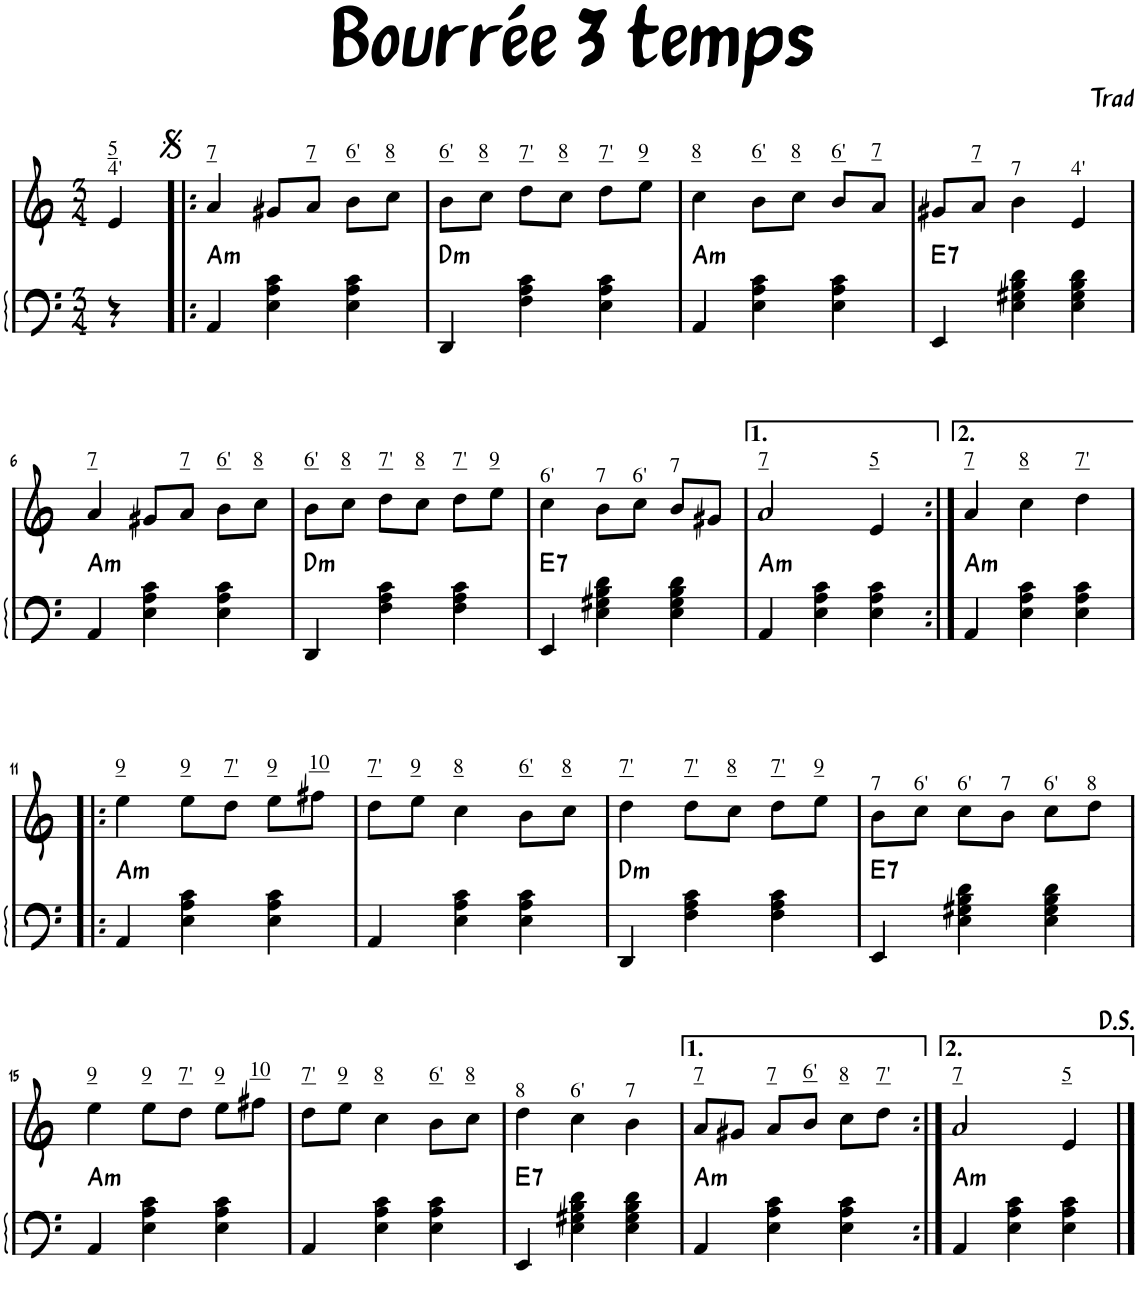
**kern	**harte	**kern
*part2	*part2	*part1
*staff2	*	*staff1
*I"Piano	*	*I"Piano
*I'Pno	*	*I'Pno
*clefF4	*	*clefG2
*k[]	*	*k[]
*M3/4	*	*M3/4
=1	=1	=1
!	!	!LO:TX:a:t=4'
!	!	!LO:TX:a:t=5
4r	.	4e/
=2!|:	=2!|:	=2!|:
!	!LO:H:kt=m	!LO:TX:a:t=7
4AA/	A:min	4a/
4E\ 4A\ 4c\	.	8g#X/L
!	!	!LO:TX:a:t=7
.	.	8a/J
!	!	!LO:TX:a:t=6'
4E\ 4A\ 4c\	.	8b\L
!	!	!LO:TX:a:t=8
.	.	8cc\J
=3	=3	=3
!	!LO:H:kt=m	!LO:TX:a:t=6'
4DD/	D:min	8b\L
!	!	!LO:TX:a:t=8
.	.	8cc\J
!	!	!LO:TX:a:t=7'
4F\ 4A\ 4c\	.	8dd\L
!	!	!LO:TX:a:t=8
.	.	8cc\J
!	!	!LO:TX:a:t=7'
4E\ 4A\ 4c\	.	8dd\L
!	!	!LO:TX:a:t=9
.	.	8ee\J
=4	=4	=4
!	!LO:H:kt=m	!LO:TX:a:t=8
4AA/	A:min	4cc\
!	!	!LO:TX:a:t=6'
4E\ 4A\ 4c\	.	8b\L
!	!	!LO:TX:a:t=8
.	.	8cc\J
!	!	!LO:TX:a:t=6'
4E\ 4A\ 4c\	.	8b/L
!	!	!LO:TX:a:t=7
.	.	8a/J
=5	=5	=5
!	!LO:H:kt=7	!
4EE/	E:7	8g#X/L
!	!	!LO:TX:a:t=7
.	.	8a/J
!	!	!LO:TX:a:t=7
4E\ 4G#X\ 4B\ 4d\	.	4b\
!	!	!LO:TX:a:t=4'
4E\ 4G#\ 4B\ 4d\	.	4e/
!!LO:LB:g=z
=6	=6	=6
!	!LO:H:kt=m	!LO:TX:a:t=7
4AA/	A:min	4a/
4E\ 4A\ 4c\	.	8g#X/L
!	!	!LO:TX:a:t=7
.	.	8a/J
!	!	!LO:TX:a:t=6'
4E\ 4A\ 4c\	.	8b\L
!	!	!LO:TX:a:t=8
.	.	8cc\J
=7	=7	=7
!	!LO:H:kt=m	!LO:TX:a:t=6'
4DD/	D:min	8b\L
!	!	!LO:TX:a:t=8
.	.	8cc\J
!	!	!LO:TX:a:t=7'
4F\ 4A\ 4c\	.	8dd\L
!	!	!LO:TX:a:t=8
.	.	8cc\J
!	!	!LO:TX:a:t=7'
4F\ 4A\ 4c\	.	8dd\L
!	!	!LO:TX:a:t=9
.	.	8ee\J
=8	=8	=8
!	!LO:H:kt=7	!LO:TX:a:t=6'
4EE/	E:7	4cc\
!	!	!LO:TX:a:t=7
4E\ 4G#X\ 4B\ 4d\	.	8b\L
!	!	!LO:TX:a:t=6'
.	.	8cc\J
!	!	!LO:TX:a:t=7
4E\ 4G#\ 4B\ 4d\	.	8b/L
.	.	8g#X/J
=9	=9	=9
!	!LO:H:kt=m	!LO:TX:a:t=7
4AA/	A:min	2a/
4E\ 4A\ 4c\	.	.
!	!	!LO:TX:a:t=5
4E\ 4A\ 4c\	.	4e/
=10:|!	=10:|!	=10:|!
!	!LO:H:kt=m	!LO:TX:a:t=7
4AA/	A:min	4a/
!	!	!LO:TX:a:t=8
4E\ 4A\ 4c\	.	4cc\
!	!	!LO:TX:a:t=7'
4E\ 4A\ 4c\	.	4dd\
!!LO:LB:g=z
=11!|:	=11!|:	=11!|:
!	!LO:H:kt=m	!LO:TX:a:t=9
4AA/	A:min	4ee\
!	!	!LO:TX:a:t=9
4E\ 4A\ 4c\	.	8ee\L
!	!	!LO:TX:a:t=7'
.	.	8dd\J
!	!	!LO:TX:a:t=9
4E\ 4A\ 4c\	.	8ee\L
!	!	!LO:TX:a:t=10
.	.	8ff#X\J
=12	=12	=12
!	!	!LO:TX:a:t=7'
4AA/	.	8dd\L
!	!	!LO:TX:a:t=9
.	.	8ee\J
!	!	!LO:TX:a:t=8
4E\ 4A\ 4c\	.	4cc\
!	!	!LO:TX:a:t=6'
4E\ 4A\ 4c\	.	8b\L
!	!	!LO:TX:a:t=8
.	.	8cc\J
=13	=13	=13
!	!LO:H:kt=m	!LO:TX:a:t=7'
4DD/	D:min	4dd\
!	!	!LO:TX:a:t=7'
4F\ 4A\ 4c\	.	8dd\L
!	!	!LO:TX:a:t=8
.	.	8cc\J
!	!	!LO:TX:a:t=7'
4F\ 4A\ 4c\	.	8dd\L
!	!	!LO:TX:a:t=9
.	.	8ee\J
=14	=14	=14
!	!LO:H:kt=7	!LO:TX:a:t=7
4EE/	E:7	8b\L
!	!	!LO:TX:a:t=6'
.	.	8cc\J
!	!	!LO:TX:a:t=6'
4E\ 4G#X\ 4B\ 4d\	.	8cc\L
!	!	!LO:TX:a:t=7
.	.	8b\J
!	!	!LO:TX:a:t=6'
4E\ 4G#\ 4B\ 4d\	.	8cc\L
!	!	!LO:TX:a:t=8
.	.	8dd\J
!!LO:LB:g=z
=15	=15	=15
!	!LO:H:kt=m	!LO:TX:a:t=9
4AA/	A:min	4ee\
!	!	!LO:TX:a:t=9
4E\ 4A\ 4c\	.	8ee\L
!	!	!LO:TX:a:t=7'
.	.	8dd\J
!	!	!LO:TX:a:t=9
4E\ 4A\ 4c\	.	8ee\L
!	!	!LO:TX:a:t=10
.	.	8ff#X\J
=16	=16	=16
!	!	!LO:TX:a:t=7'
4AA/	.	8dd\L
!	!	!LO:TX:a:t=9
.	.	8ee\J
!	!	!LO:TX:a:t=8
4E\ 4A\ 4c\	.	4cc\
!	!	!LO:TX:a:t=6'
4E\ 4A\ 4c\	.	8b\L
!	!	!LO:TX:a:t=8
.	.	8cc\J
=17	=17	=17
!	!LO:H:kt=7	!LO:TX:a:t=8
4EE/	E:7	4dd\
!	!	!LO:TX:a:t=6'
4E\ 4G#X\ 4B\ 4d\	.	4cc\
!	!	!LO:TX:a:t=7
4E\ 4G#\ 4B\ 4d\	.	4b\
=18	=18	=18
!	!LO:H:kt=m	!LO:TX:a:t=7
4AA/	A:min	8a/L
.	.	8g#X/J
!	!	!LO:TX:a:t=7
4E\ 4A\ 4c\	.	8a/L
!	!	!LO:TX:a:t=6'
.	.	8b/J
!	!	!LO:TX:a:t=8
4E\ 4A\ 4c\	.	8cc\L
!	!	!LO:TX:a:t=7'
.	.	8dd\J
=19:|!	=19:|!	=19:|!
!	!LO:H:kt=m	!LO:TX:a:t=7
4AA/	A:min	2a/
4E\ 4A\ 4c\	.	.
!	!	!LO:TX:a:t=5
4E\ 4A\ 4c\	.	4e/
==	==	==
*-	*-	*-
